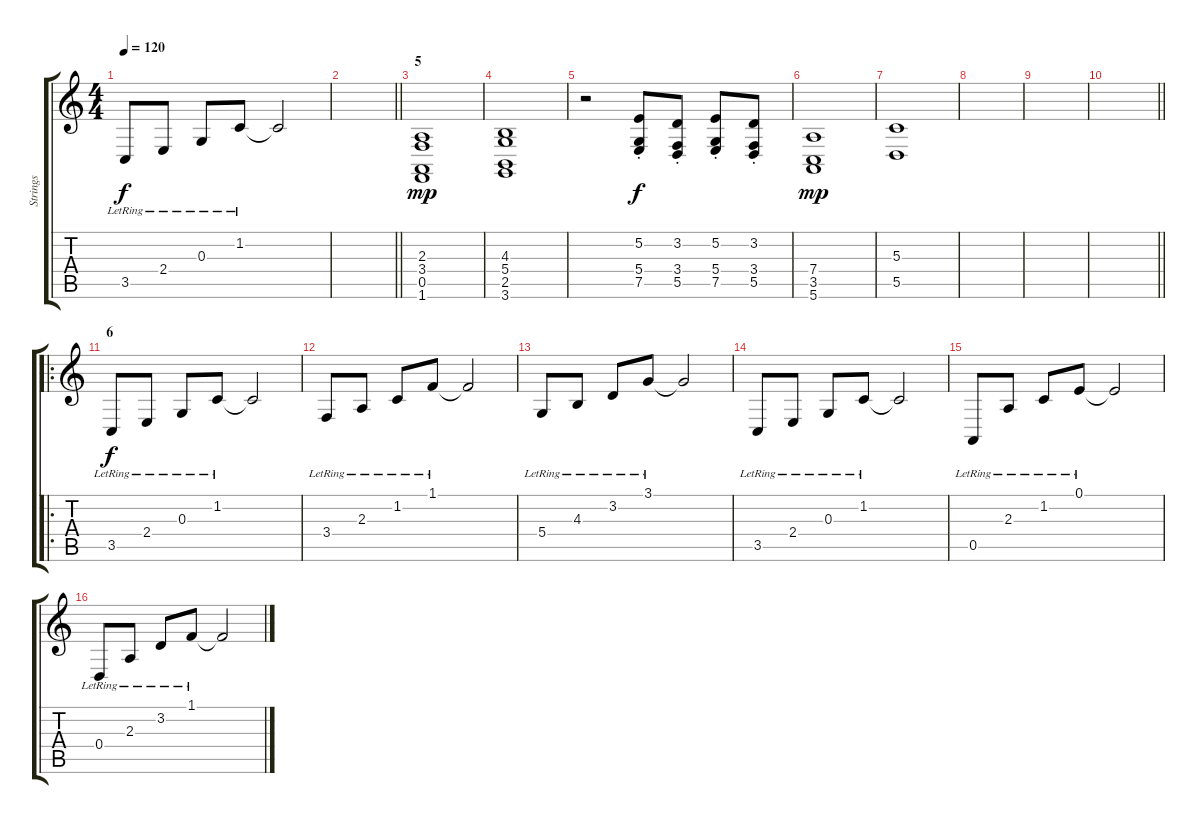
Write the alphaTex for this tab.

\track ("Strings" "Strings") {instrument stringensemble1}
\staff {score tabs}
\tuning (E4 B3 G3 D3 A2 E2) {hide}
\ts (4 4)
\tempo 120
\clef g2
\ks c
3.5{lr}.8{dy f} 2.4{lr}.8 0.3{lr}.8 1.2{lr}.8 1.2{t}.2 |
\barLineRight lightlight
|
\section ("" "5")
(2.3 3.4 0.5 1.6).1{dy mp instrument stringensemble1} |
(4.3 5.4 2.5 3.6).1 |
r.2 (5.2{st} 5.4{st} 7.5{st}).8{dy f} (3.2{st} 3.4{st} 5.5{st}).8 (5.2{st} 5.4{st} 7.5{st}).8 (3.2{st} 3.4{st} 5.5{st}).8 |
(7.4 3.5 5.6).1{dy mp} |
(5.3 5.5).1 |
|
|
\barLineRight lightlight
|
\ro
\section ("" "6")
3.5{lr}.8{dy f instrument electricguitarjazz} 2.4{lr}.8 0.3{lr}.8 1.2{lr}.8 1.2{t}.2 |
3.4{lr}.8 2.3{lr}.8 1.2{lr}.8 1.1{lr}.8 1.1{t}.2 |
5.4{lr}.8 4.3{lr}.8 3.2{lr}.8 3.1{lr}.8 3.1{t}.2 |
3.5{lr}.8 2.4{lr}.8 0.3{lr}.8 1.2{lr}.8 1.2{t}.2 |
0.5{lr}.8 2.3{lr}.8 1.2{lr}.8 0.1{lr}.8 0.1{t}.2 |
0.4{lr}.8 2.3{lr}.8 3.2{lr}.8 1.1{lr}.8 1.1{t}.2
